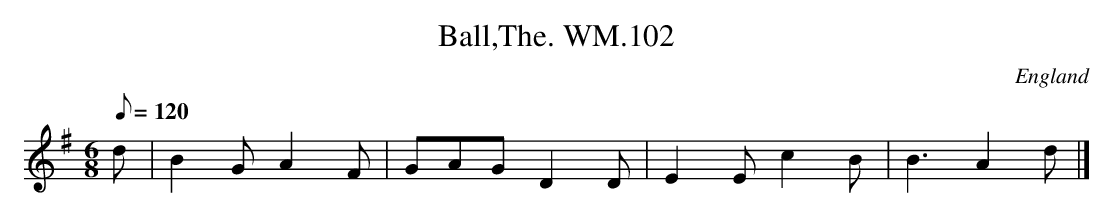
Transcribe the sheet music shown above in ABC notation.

X:1
T:Ball,The. WM.102
M:6/8
L:1/8
Q:120
O:England
W:
K:G
d|B2GA2F|GAG D2D|E2Ec2B|B3A2d|]
